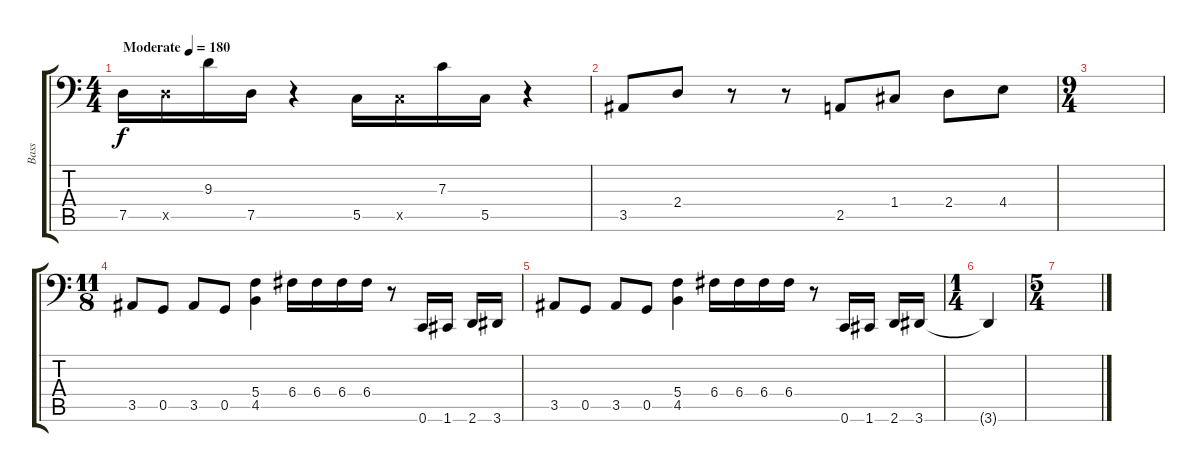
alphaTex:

\track ("Bass" "Bass") {instrument electricbasspick}
\staff {score tabs}
\tuning (D3 A2 F2 C2 G1 C1) {hide}
\ts (4 4)
\tempo (180 "Moderate")
\clef f4
\ks c
7.5.16{dy f instrument electricbasspick} 7.5{x}.16 9.3.16 7.5.16 r.4 5.5.16 5.5{x}.16 7.3.16 5.5.16 r.4 |
3.5.8 2.4.8 r.8 r.8 2.5.8 1.4.8 2.4.8 4.4.8 |
\ts (9 4)
|
\ts (11 8)
3.5.8 0.5.8 3.5.8 0.5.8 (5.4 4.5).4 6.4.16 6.4.16 6.4.16 6.4.16 r.8 0.6.16 1.6.16 2.6.16 3.6.16 |
3.5.8 0.5.8 3.5.8 0.5.8 (5.4 4.5).4 6.4.16 6.4.16 6.4.16 6.4.16 r.8 0.6.16 1.6.16 2.6.16 3.6.16 |
\ts (1 4)
3.6{t}.4 |
\ts (5 4)
